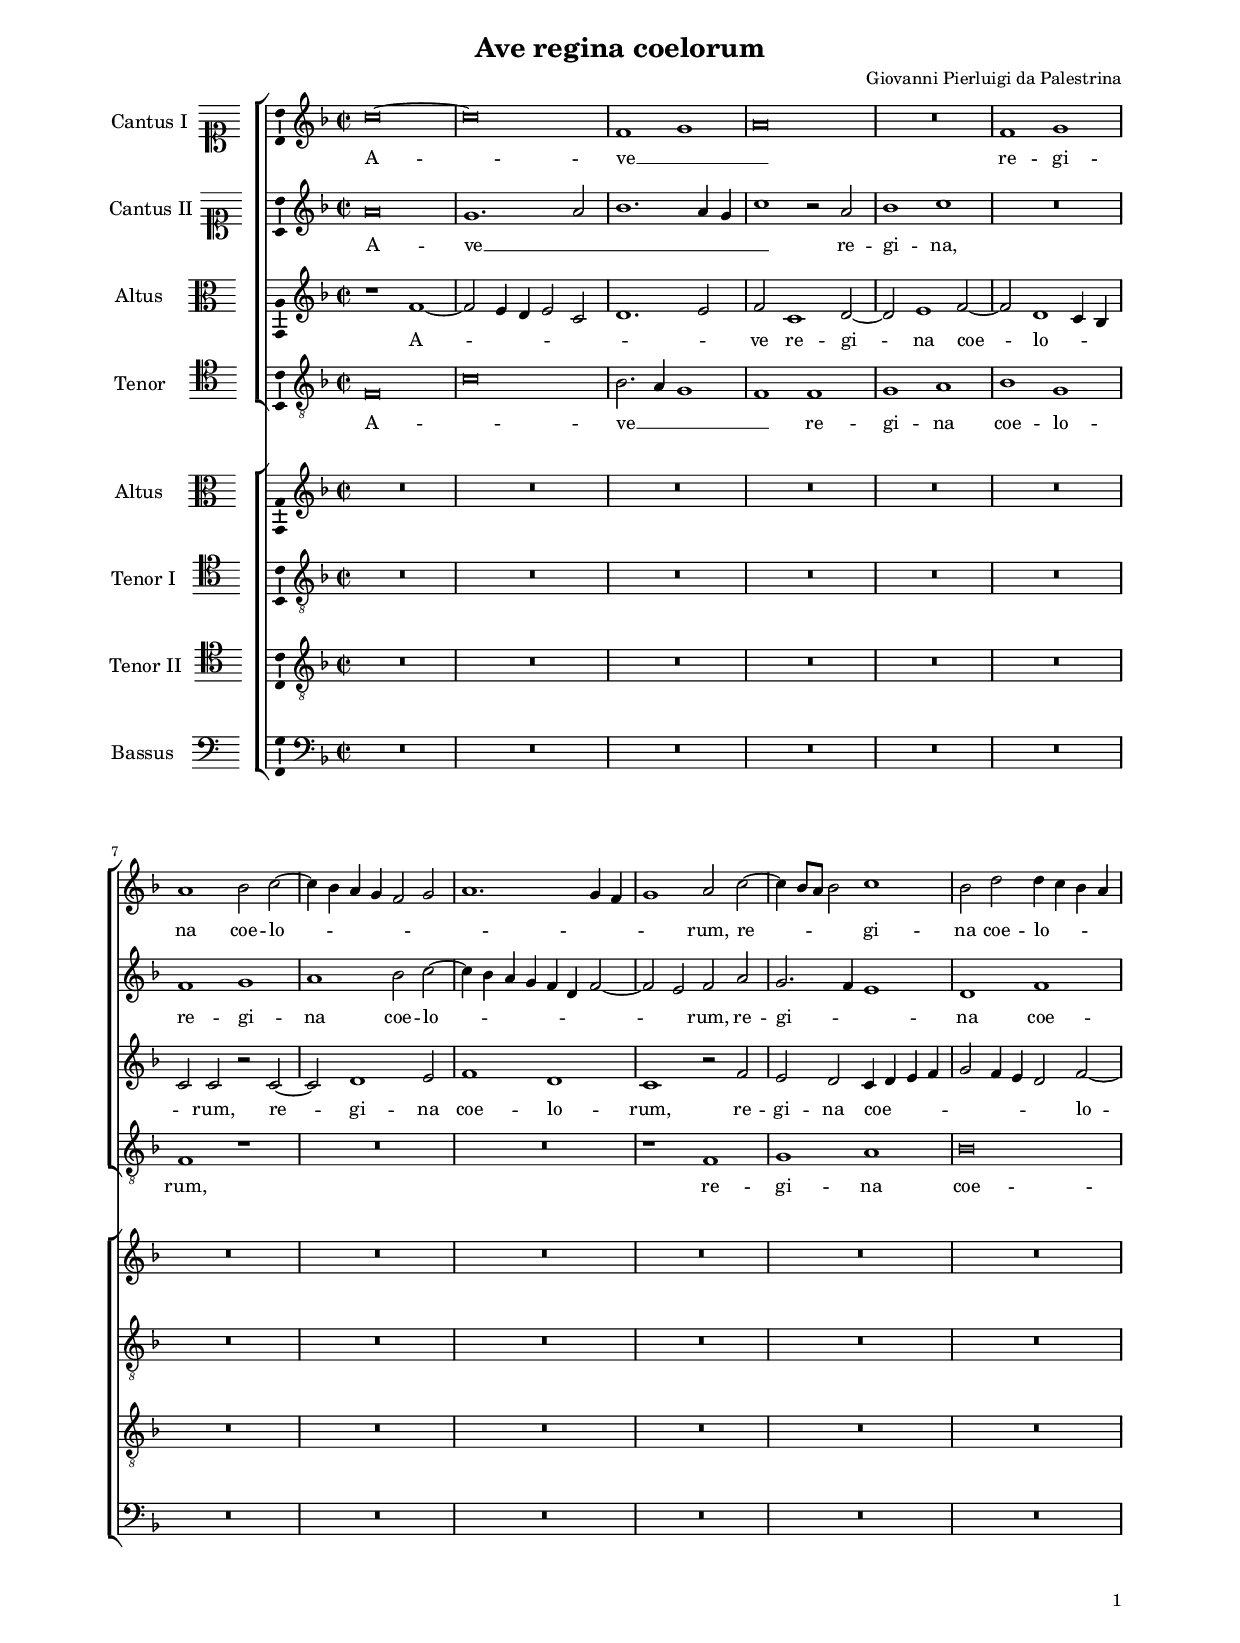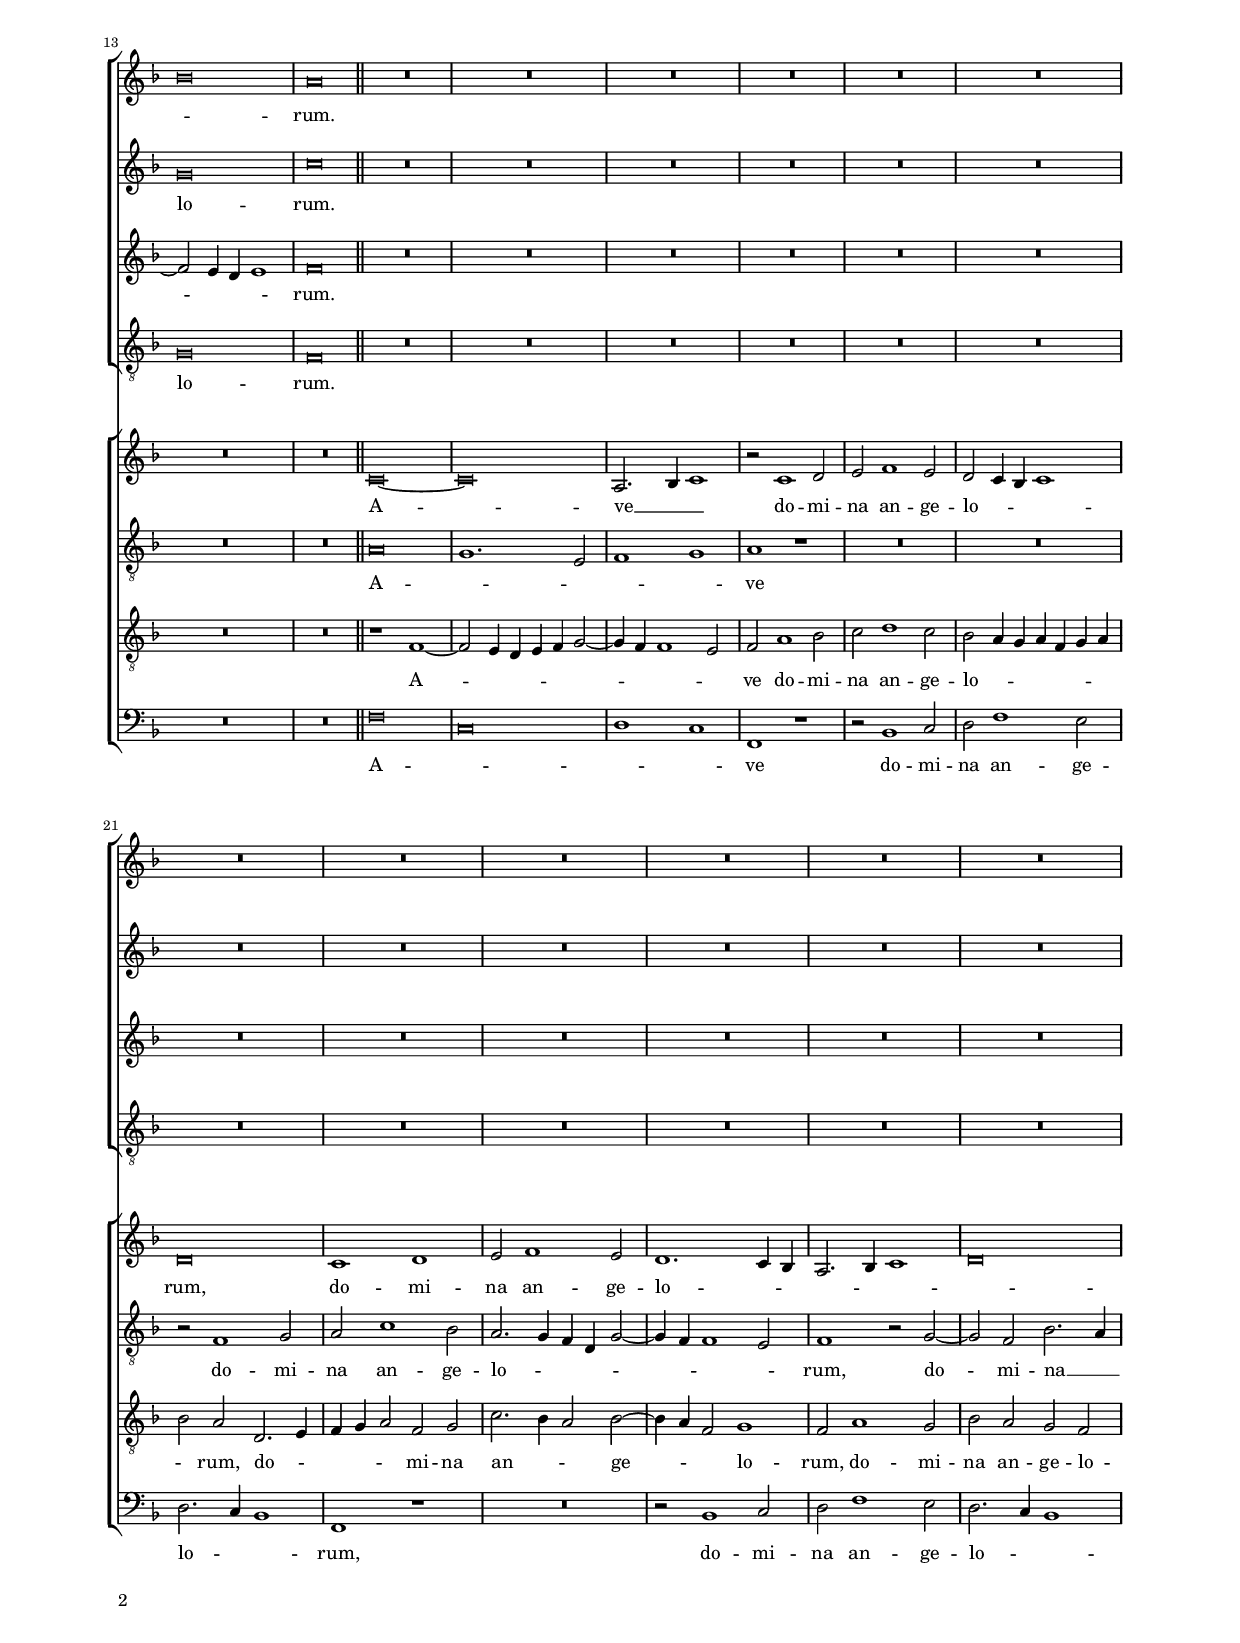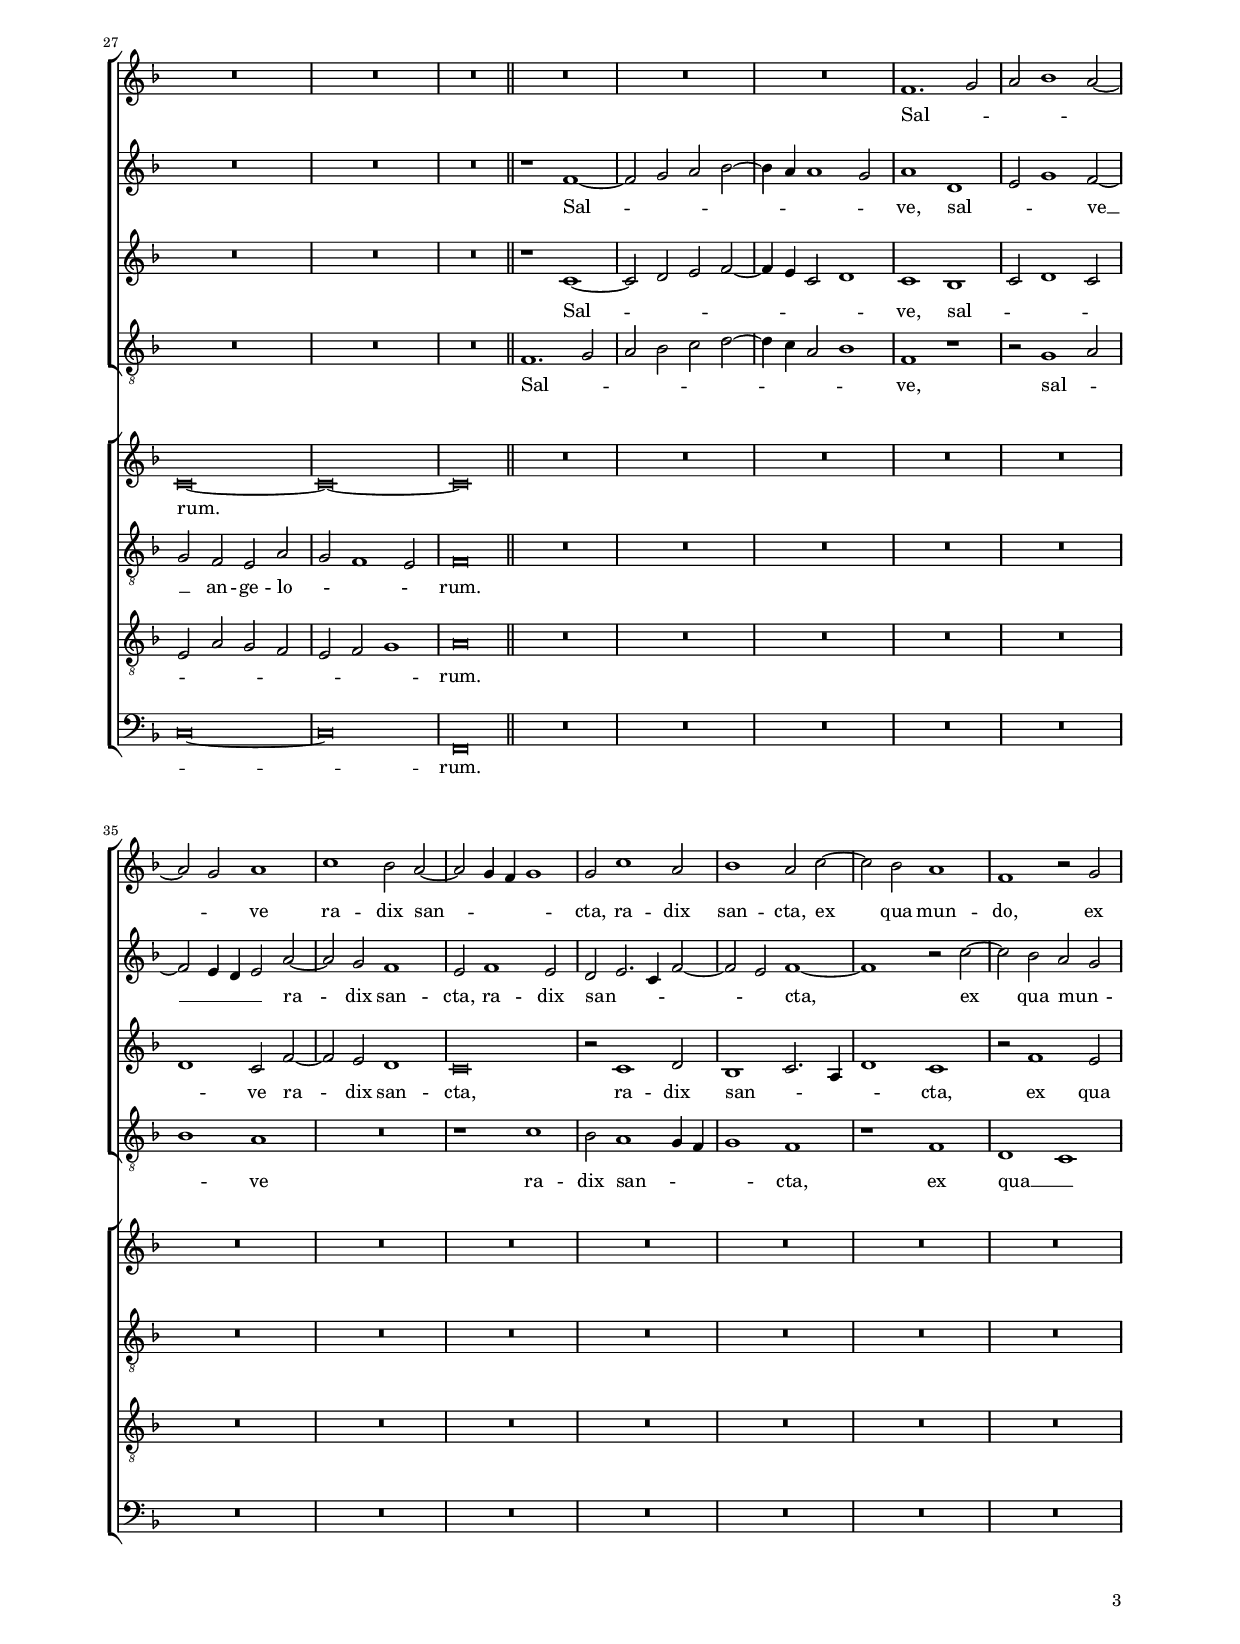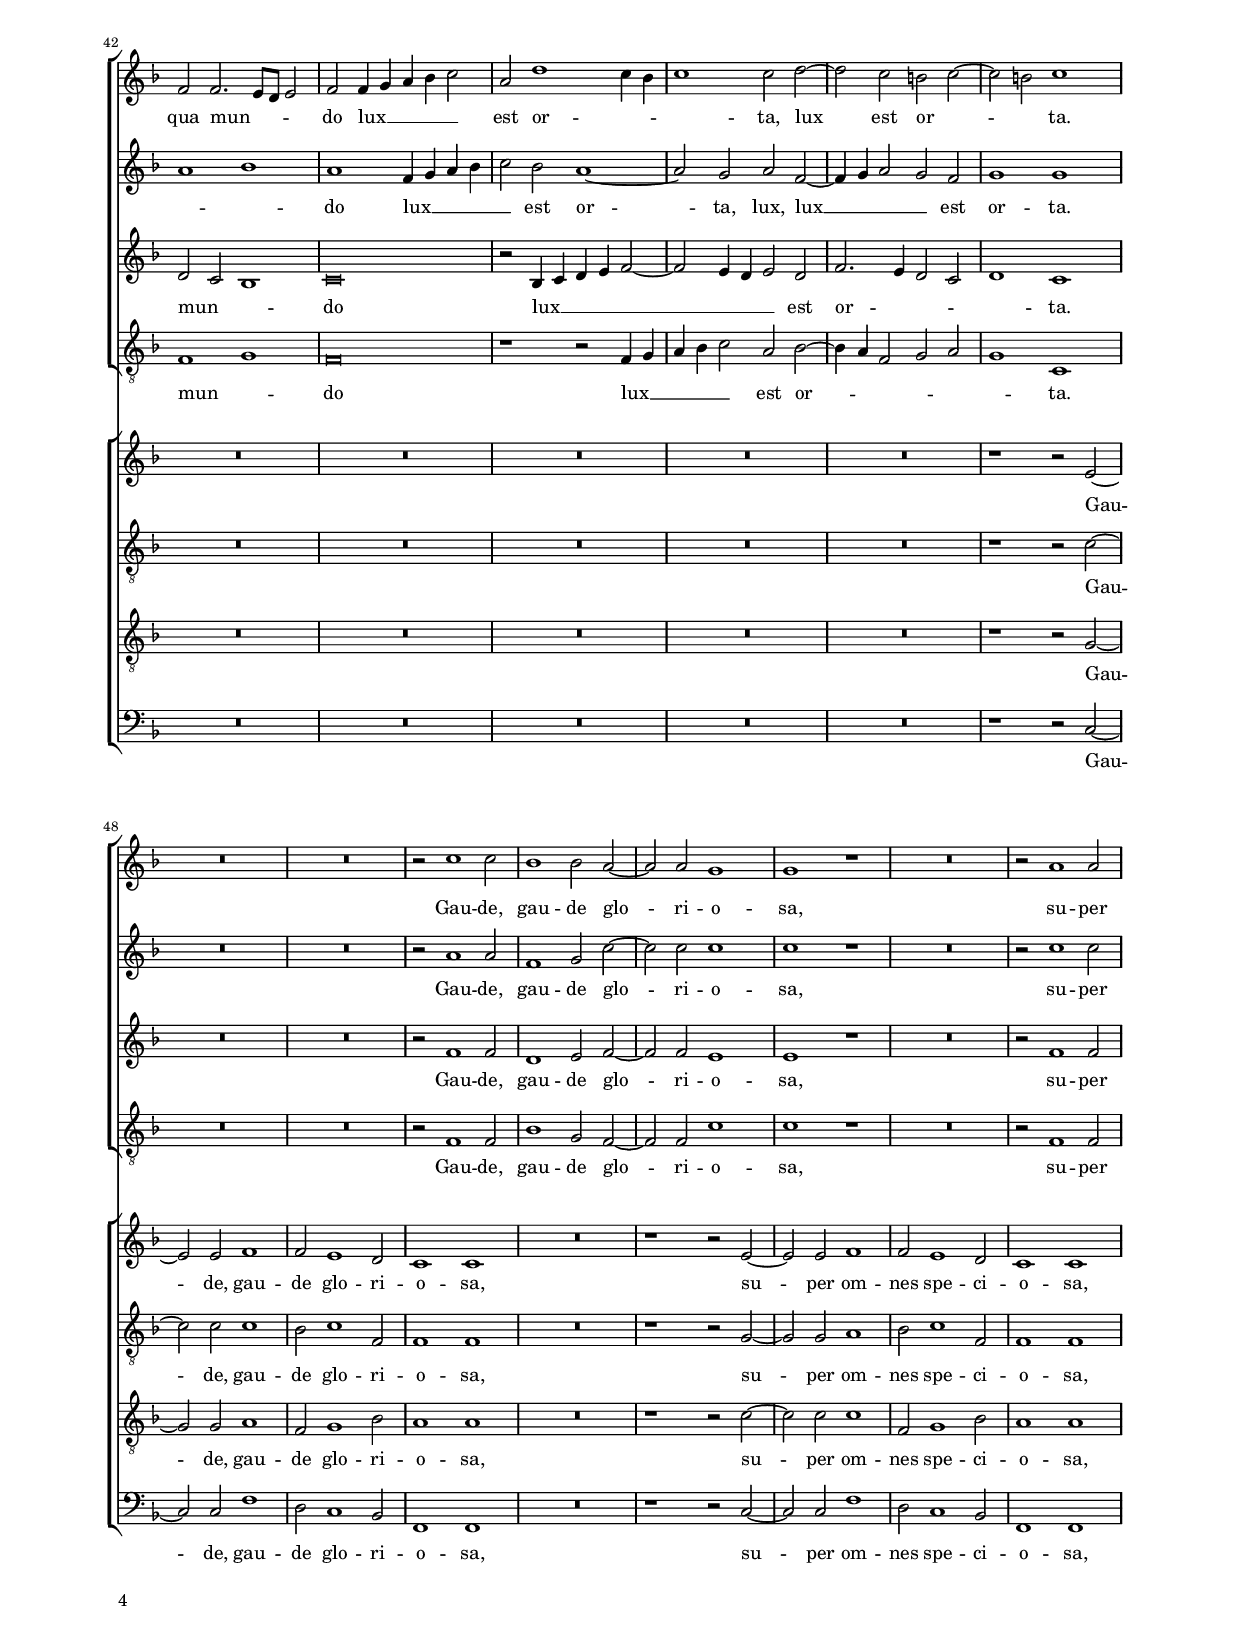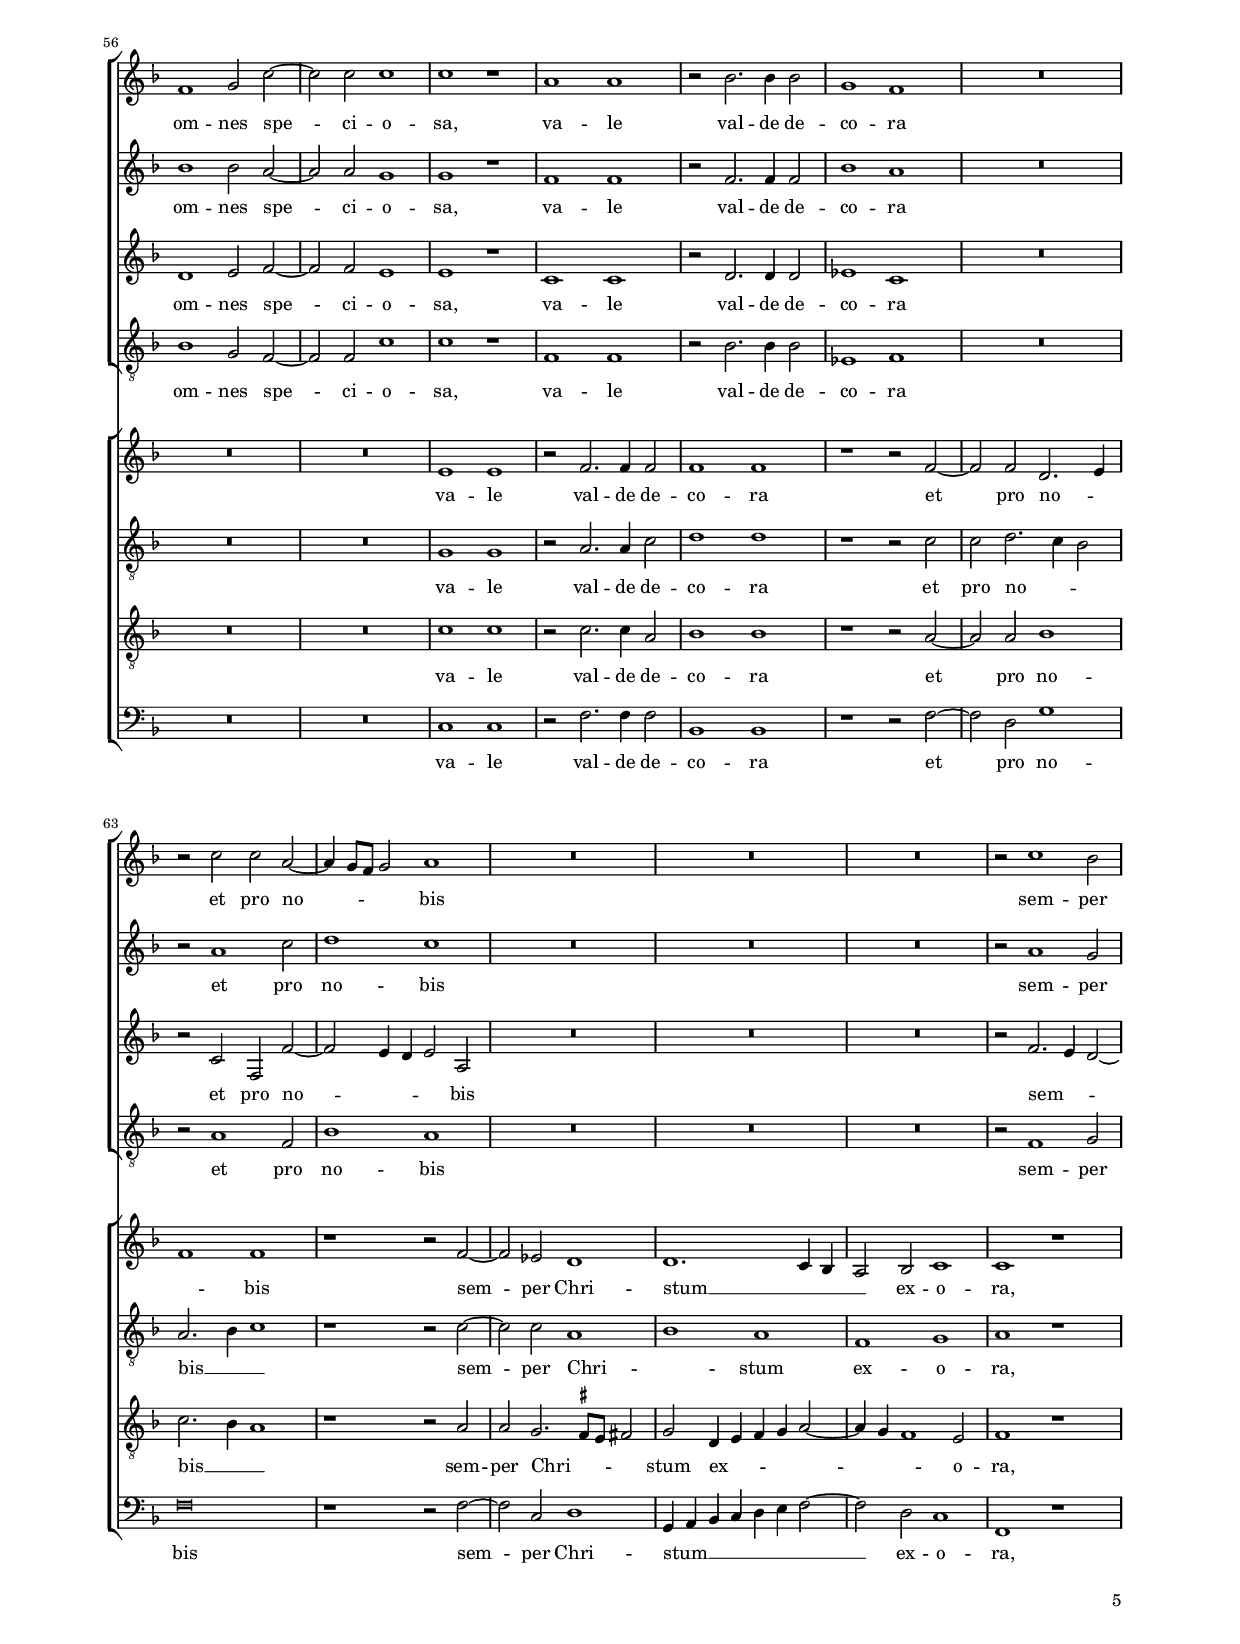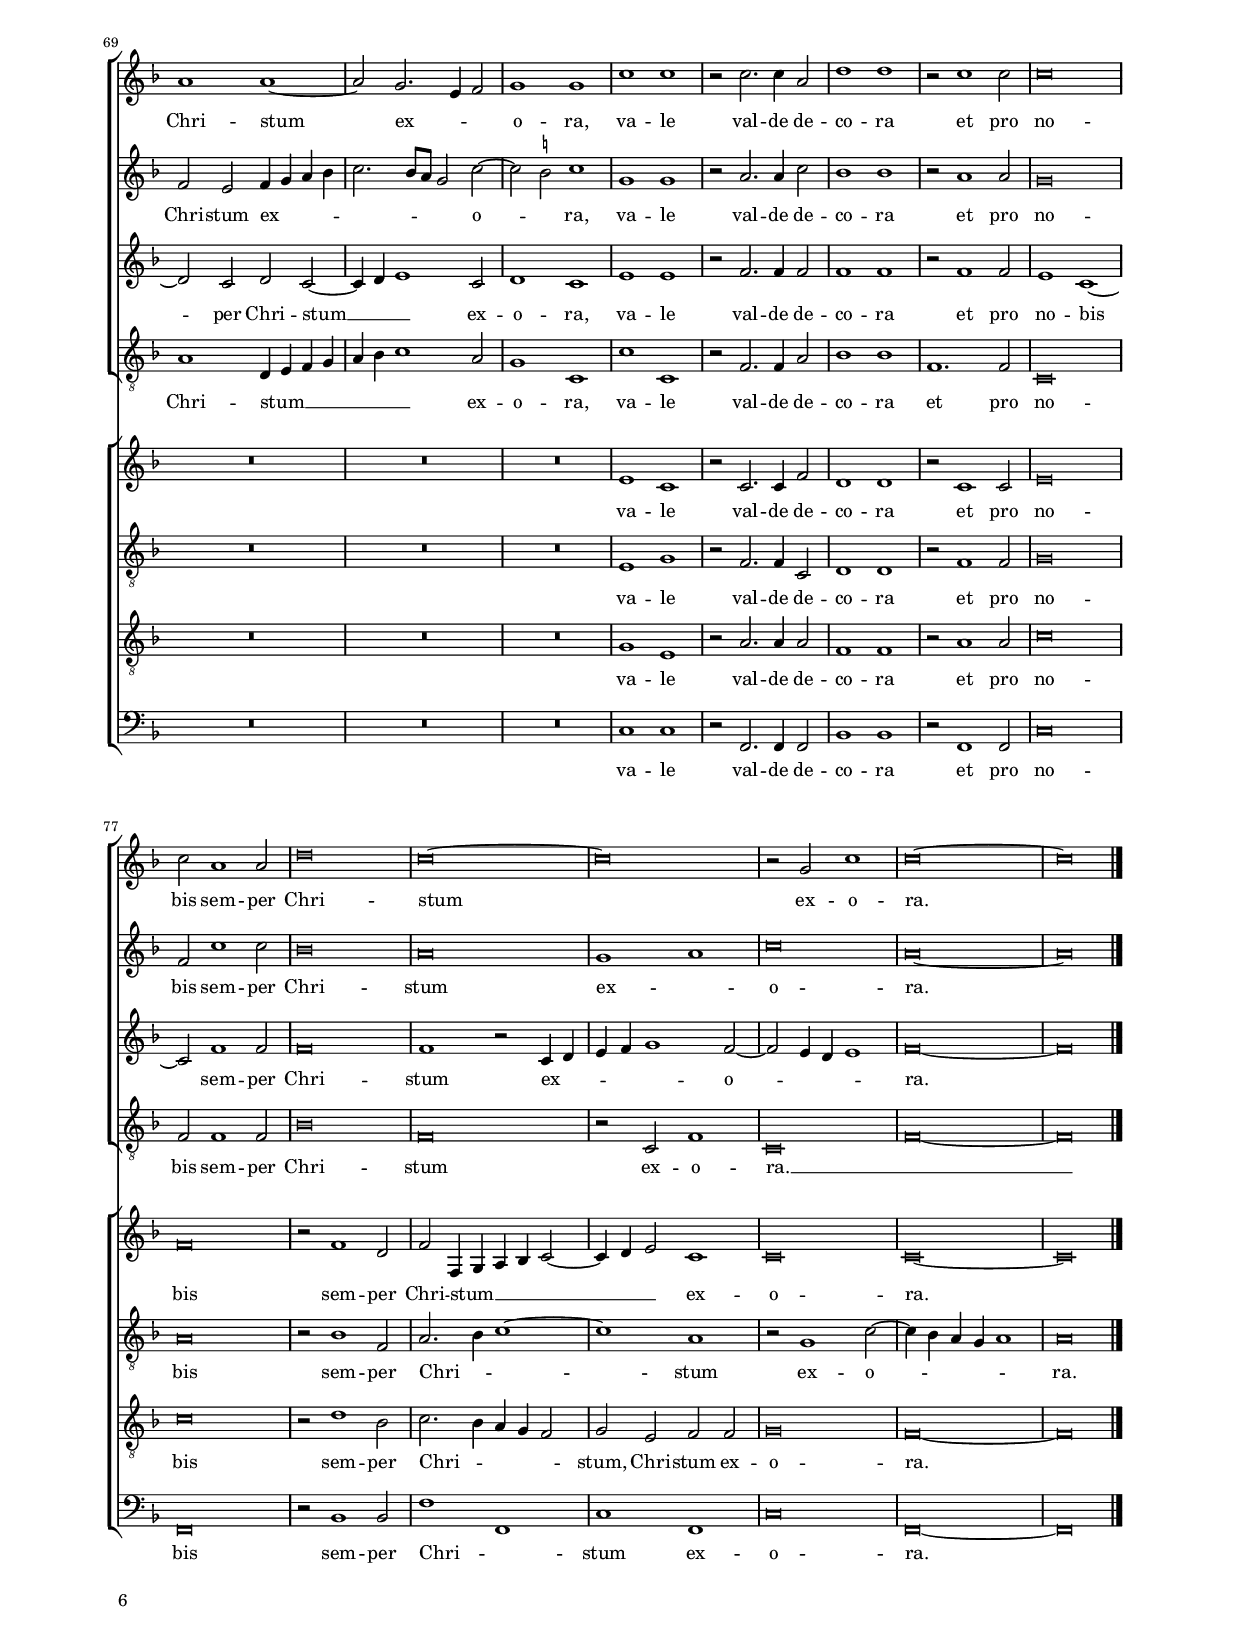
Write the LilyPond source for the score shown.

\header 
{
	title="Ave regina coelorum"
	composer="Giovanni Pierluigi da Palestrina"
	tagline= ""
}

\version "2.24.1"
\language deutsch
#(set-global-staff-size 15)
% #(set-default-paper-size "letter")
#(ly:set-option 'point-and-click #f)


\paper
	{
	top-margin = 1.8 \cm
	bottom-margin = 1.2 \cm
	left-margin = 2 \cm
	right-margin = 2 \cm
	print-page-number = ##f
	ragged-bottom = ##f
	ragged-last-bottom = ##t
%	systems-per-page = 2
%	page-count = 6
	system-system-spacing = #'((basic-distance . 18) (minimum-distance . 14) (padding . 8) (strechability . 250))
	oddFooterMarkup=\markup   \fill-line { "" \fromproperty #'page:page-number-string }
	evenFooterMarkup=\markup  \fill-line { \fromproperty #'page:page-number-string "" }
	last-bottom-spacing = #'((basic-distance . 12) (minimum-distance . 7) (padding . 4))
	}


global =  
	{
	\key f \major
	\time 2/2 \set Score.measureLength = #(ly:make-moment 2/1)
	\skip 1*2*14 \bar "||"
	\skip 1*2*15 \bar "||"
	\skip 1*2*54 \bar "|."
       	}

	ficta = { \once \set suggestAccidentals = ##t }
	
	forget = #(define-music-function (music) (ly:music?) #{
	\accidentalStyle forget
	$music
	\accidentalStyle default
	#})

	
incipitcantusprimus = \markup { \score {
	{
	\set Staff.instrumentName = \markup { \fontsize #1 "Cantus I" }
	\key c \major
	\clef soprano
	s4 \bar ""
	}
	\layout  {
	raggedright = ##t
	indent = 1.6 \cm
	line-width = 2.4 \cm
	\context { \Staff \remove Time_signature_engraver }
	\override Staff.Clef.Y-extent = #'(0 . 0)
	}} \hspace #1 }
      
incipitaltusprimus = \markup { \score {
	{
	\set Staff.instrumentName = \markup { \fontsize #1 "Cantus II" }
	\key c \major
	\clef soprano
	s4 \bar ""
	}
	\layout  {
	raggedright = ##t
	indent = 1.6 \cm
	line-width = 2.4 \cm
	\context { \Staff \remove Time_signature_engraver }
	\override Staff.Clef.Y-extent = #'(0 . 0)
	}} \hspace #1 }
      
incipittenorprimus = \markup { \score {
	{
	\set Staff.instrumentName = \markup { \fontsize #1 "Altus" }
	\key c \major
	\clef alto
	s4 \bar ""
	}
	\layout  {
	raggedright = ##t
	indent = 1.6 \cm
	line-width = 2.4 \cm
	\context { \Staff \remove Time_signature_engraver }
	\override Staff.Clef.Y-extent = #'(0 . 0)
	}} \hspace #1 }


incipitbassusprimus = \markup { \score {
	{
	\set Staff.instrumentName = \markup { \fontsize #1 "Tenor" }
	\key c \major
	\clef tenor
	s4 \bar ""
	}
	\layout  {
	raggedright = ##t
	indent = 1.6 \cm
	line-width = 2.4 \cm
	\context { \Staff \remove Time_signature_engraver }
	\override Staff.Clef.Y-extent = #'(0 . 0)
	}} \hspace #1 }

incipitcantussecundus = \markup { \score {
	{
	\set Staff.instrumentName = \markup { \fontsize #1 "Altus" }
	\key c \major
	\clef alto
	s4 \bar ""
	}
	\layout  {
	raggedright = ##t
	indent = 1.6 \cm
	line-width = 2.4 \cm
	\context { \Staff \remove Time_signature_engraver }
	\override Staff.Clef.Y-extent = #'(0 . 0)
	}} \hspace #1 }


incipitaltussecundus = \markup { \score {
	{
	\set Staff.instrumentName = \markup { \fontsize #1 "Tenor I" }
	\key c \major
	\clef tenor
	s4 \bar ""
	}
	\layout  {
	raggedright = ##t
	indent = 1.6 \cm
	line-width = 2.4 \cm
	\context { \Staff \remove Time_signature_engraver }
	\override Staff.Clef.Y-extent = #'(0 . 0)
	}} \hspace #1 }


incipittenorsecundus = \markup { \score {
	{
	\set Staff.instrumentName = \markup { \fontsize #1 "Tenor II" }
	\key c \major
	\clef tenor
	s4 \bar ""
	}
	\layout  {
	raggedright = ##t
	indent = 1.6 \cm
	line-width = 2.4 \cm
	\context { \Staff \remove Time_signature_engraver }
	\override Staff.Clef.Y-extent = #'(0 . 0)
	}} \hspace #1 }	


incipitbassussecundus = \markup { \score {
	{
	\set Staff.instrumentName = \markup { \fontsize #1 "Bassus" }
	\key c \major
	\clef bass
	s4 \bar ""
	}
	\layout  {
	raggedright = ##t
	indent = 1.6 \cm
	line-width = 2.4 \cm
	\context { \Staff \remove Time_signature_engraver }
	\override Staff.Clef.Y-extent = #'(0 . 0)
	}} \hspace #1 }


cantusprimus =  \relative c''
	{
	c\breve~
	c\breve
	f,1 g
	a\breve
%5
	R\breve |
	f1 g
	a1 b2 c~
	c4 b a g f2 g
	a1. g4 f
%10
	g1 a2 c~ |
	c4 b8 a b2 c1
	b2 d d4 c b a
	b\breve
	a\breve |
%15
	R\breve |
	R\breve
	R\breve
	R\breve
	R\breve
%20
	R\breve |
	R\breve
	R\breve
	R\breve
	R\breve
%25
	R\breve |
	R\breve
	R\breve |
	R\breve
	R\breve |
%30
	R\breve
	R\breve
	R\breve
	f1. g2
	a2 b1 a2~
%35
	a2 g a1
	c1 b2 a~
	a2 g4 f g1 |
	g2 c1 a2
	b1 a2 c~
%40
	c2 b a1
	f1 r2 g
	f2 f2. e8 d e2 |
	f2 f4 g a b c2
	a2 d1 c4 b
%45
	c1 c2 d~
	d2 c h c~
	c2 h c1 |
	R\breve
	R\breve
%50
	r2 c1 c2
	b1 b2 a~
	a2 a g1 |
	g1 r
	R\breve
%55
	r2 a1 a2
	f1 g2 c~
	c2 c c1 |
	c1 r
	a1 a
%60
	r2 b2. b4 b2
	g1 f
	R\breve |
	r2 c' c a~
	a4 g8 f g2 a1
%65
	R\breve
	R\breve
	R\breve |
	r2 c1 b2
	a1 a~
%70
	a2 g2. e4 f2
	g1 g
	c1 c |
	r2 c2. c4 a2
	d1 d
%75
	r2 c1 c2
	c\breve
	c2 a1 a2 |
	d\breve
	c\breve~
%80
	c\breve
	r2 g c1
	c\breve~
	c\breve |
	}

altusprimus =  \relative c' 
	{
	a'\breve
	g1. a2
	b1. a4 g
	c1 r2 a
%5
	b1 c |
	R\breve
	f,1 g
	a1 b2 c~
	c4 b a g f d f2~
%10
	f2 e f a |
	g2. f4 e1
	d1 f
	g\breve
	c\breve |
%15
	R\breve |
	R\breve
	R\breve
	R\breve
	R\breve
%20
	R\breve |
	R\breve
	R\breve
	R\breve
	R\breve
%25
	R\breve |
	R\breve
	R\breve
	R\breve
	R\breve |
%30
	r1 f,~ |
	f2 g a b~
	b4 a a1 g2
	a1 d,
	e2 g1 f2~
%35
	f2 e4 d e2 a~ |
	a2 g f1
	e2 f1 e2
	d2 e2. c4 f2~
	f2 e f1~
%40
	f1 r2 c'~ |
	c2 b a g
	a1 b
	a1 f4 g a b
	c2 b a1~
%45
	a2 g a f~ |
	f4 g a2 g f
	g1 g
	R\breve
	R\breve
%50
	r2 a1 a2 |
	f1 g2 c~
	c2 c c1
	c1 r
	R\breve
%55
	r2 c1 c2 |
	b1 b2 a~
	a2 a g1
	g1 r
	f1 f
%60
	r2 f2. f4 f2 |
	b1 a
	R\breve
	r2 a1 c2
	d1 c
%65
	R\breve |
	R\breve
	R\breve
	r2 a1 g2
	f2 e f4 g a b
%70
	c2. b8 a g2 c~ |
	c2 \ficta h c1
	g1 g
	r2 a2. a4 c2
	b1 b
%75
	r2 a1 a2 |
	g\breve
	f2 c'1 c2
	b\breve
	a\breve
%80
	g1 a |
	c\breve
	a\breve~
	a\breve |
	}

tenorprimus =  \relative c' 
	{
	r1 f~
	f2 e4 d e2 c
	d1. e2
	f2 c1 d2~
%5
	d2 e1 f2~ |
	f2 d1 c4 b
	c2 c r2 c~
	c2 d1 e2
	f1 d
%10
	c1 r2 f |
	e2 d c4 d e f
	g2 f4 e d2 f~
	f2 e4 d e1
	f\breve |
%15
	R\breve |
	R\breve
	R\breve
	R\breve
	R\breve
%20
	R\breve |
	R\breve
	R\breve
	R\breve
	R\breve
%25
	R\breve |
	R\breve
	R\breve
	R\breve
	R\breve |
%30
	r1 c~ |
	c2 d e f~
	f4 e c2 d1
	c1 b
	c2 d1 c2
%35
	d1 c2 f~ |
	f2 e d1
	c\breve
	r2 c1 d2
	b1 c2. a4
%40
	d1 c |
	r2 f1 e2
	d2 c b1
	c\breve
	r2 b4 c d e f2~
%45
	f2 e4 d e2 d |
	f2. e4 d2 c
	d1 c
	R\breve
	R\breve
%50
	r2 f1 f2 |
	d1 e2 f~
	f2 f e1
	e1 r
	R\breve
%55
	r2 f1 f2 |
	d1 e2 f~
	f2 f e1
	e1 r
	c1 c
%60
	r2 d2. d4 d2 |
	es1 c
	R\breve
	r2 c f, f'~
	f2 e4 d e2 a,
%65
	R\breve |
	R\breve
	R\breve
	r2 f'2. e4 d2~
	d2 c d c~
%70
	c4 d e1 c2 |
	d1 c
	e1 e
	r2 f2. f4 f2
	f1 f
%75
	r2 f1 f2 |
	e1 c~
	c2 f1 f2
	f\breve
	f1 r2 c4 d
%80
	e4 f g1 f2~ |
	f2 e4 d e1
	f\breve~
	f\breve |
	}

bassusprimus  =  \relative c 
	{
	f\breve
	c'\breve
	b2. a4 g1
	f1 f
%5
	g1 a |
	b1 g
	f1 r
	R\breve
	R\breve
%10
	r1 f |
	g1 a
	b\breve
	g\breve
	f\breve |
%15
	R\breve |
	R\breve
	R\breve
	R\breve
	R\breve
%20
	R\breve |
	R\breve
	R\breve
	R\breve
	R\breve
%25
	R\breve |
	R\breve
	R\breve
	R\breve
	R\breve |	
%30
	f1. g2 |
	a2 b c d~
	d4 c a2 b1
	f1 r
	r2 g1 a2
%35
	b1 a |
	R\breve
	r1 c
	b2 a1 g4 f
	g1 f
%40
	r1 f |
	d1 c
	f1 g
	f\breve
	r1 r2 f4 g
%45
	a4 b c2 a b~ |
	b4 a f2 g a
	g1 c,
	R\breve
	R\breve
%50
	r2 f1 f2 |
	b1 g2 f~
	f2 f c'1
	c1 r
	R\breve
%55
	r2 f,1 f2 |
	b1 g2 f~
	f2 f c'1
	c1 r
	f,1 f
%60
	r2 b2. b4 b2 |
	es,1 f
	R\breve
	r2 a1 f2
	b1 a
%65
	R\breve |
	R\breve
	R\breve
	r2 f1 g2
	a1 d,4 e f g
%70
	a4 b c1 a2 |
	g1 c,
	c'1 c,
	r2 f2. f4 a2
	b1 b
%75
	f1. f2 |
	c\breve
	f2 f1 f2
	b\breve
	f\breve
%80
	r2 c f1 |
	c\breve
	f\breve~
	f\breve |
	}

cantussecundus =  \relative c''
	{
	R\breve
	R\breve
	R\breve
	R\breve
%5
	R\breve |
	R\breve
	R\breve
	R\breve
	R\breve	
%10
	R\breve |
	R\breve
	R\breve
	R\breve
	R\breve	|
%15
	c,\breve~
	c\breve
	a2. b4 c1
	r2 c1 d2
	e2 f1 e2
%20
	d2 c4 b c1 |
	d\breve
	c1 d
	e2 f1 e2
	d1. c4 b
%25
	a2. b4 c1 |
	d\breve
	c\breve~
	c\breve~
	c\breve |
%30
	R\breve |
	R\breve 
	R\breve 
	R\breve 
	R\breve 
%35
	R\breve  |
	R\breve 
	R\breve 
	R\breve 
	R\breve 
%40
	R\breve |
	R\breve 
	R\breve 
	R\breve 
	R\breve 
%45
	R\breve  |
	R\breve 
	r1 r2 e~
	e2 e f1
	f2 e1 d2
%50
	c1 c |
	R\breve
	r1 r2 e~
	e2 e f1
	f2 e1 d2
%55
	c1 c |
	R\breve 
	R\breve 
	e1 e
	r2 f2. f4 f2
%60
	f1 f |
	r1 r2 f~
	f2 f d2. e4
	f1 f
	r1 r2 f~
%65
	f2 es d1 |
	d1. c4 b
	a2 b c1
	c1 r
	R\breve 
%70
	R\breve |
	R\breve 
	e1 c
	r2 c2. c4 f2
	d1 d
%75
	r2 c1 c2 |
	e\breve
	f\breve
	r2 f1 d2
	f2 f,4 g a b c2~
%80
	c4 d e2 c1 |  
	c\breve
	c\breve~
	c\breve |
	}

altussecundus =  \relative c'
	{
	R\breve
	R\breve
	R\breve
	R\breve
%5
	R\breve |
	R\breve
	R\breve
	R\breve
	R\breve	
%10
	R\breve |
	R\breve
	R\breve
	R\breve
	R\breve	
%15
	a\breve
	g1. e2
	f1 g
	a1 r
	R\breve
%20
	R\breve |
	r2 f1 g2
	a2 c1 b2
	a2. g4 f d g2~
	g4 f f1 e2
%25
	f1 r2 g~ |
	g2 f b2. a4
	g2 f e a
	g2 f1 e2
	f\breve |
%30
	R\breve |
	R\breve 
	R\breve 
	R\breve 
	R\breve 
%35
	R\breve  |
	R\breve 
	R\breve 
	R\breve 
	R\breve 
%40
	R\breve |
	R\breve 
	R\breve 
	R\breve 
	R\breve 
%45
	R\breve |
	R\breve
	r1 r2 c'~
	c2 c c1
	b2 c1 f,2
%50
	f1 f |
	R\breve
	r1 r2 g~
	g2 g a1
	b2 c1 f,2
%55
	f1 f |
	R\breve
	R\breve
	g1 g
	r2 a2. a4 c2
%60
	d1 d |
	r1 r2 c
	c2 d2. c4 b2
	a2. b4 c1
	r1 r2 c~
%65
	c2 c a1 |
	b1 a
	f1 g
	a1 r
	R\breve
%70
	R\breve |
	R\breve
	e1 g
	r2 f2. f4 c2
	d1 d
%75
	r2 f1 f2 |
	g\breve
	a\breve
	r2 b1 f2
	a2. b4 c1~
%80
	c1 a |
	r2 g1 c2~
	c4 b a g a1
	a\breve |
      }

tenorsecundus =  \relative c'
	{
	R\breve
	R\breve
	R\breve
	R\breve
%5
	R\breve |
	R\breve
	R\breve
	R\breve
	R\breve	
%10
	R\breve |
	R\breve
	R\breve
	R\breve
	R\breve	
%15
	r1 f,~ |
	f2 e4 d e f g2~
	g4 f f1 e2
	f2 a1 b2
	c2 d1 c2
%20
	b2 a4 g a f g a |
	b2 a d,2. e4
	f4 g a2 f g
	c2. b4 a2 b~
	b4 a f2 g1
%25
	f2 a1 g2 |
	b2 a g f
	e2 a g f
	e2 f g1
	a\breve |
%30
	R\breve |
	R\breve 
	R\breve 
	R\breve 
	R\breve 
%35
	R\breve  |
	R\breve 
	R\breve 
	R\breve 
	R\breve 
%40
	R\breve |
	R\breve 
	R\breve 
	R\breve 
	R\breve 
%45
	R\breve |
	R\breve
	r1 r2 g~
	g2 g a1
	f2 g1 b2
%50
	a1 a |
	R\breve
	r1 r2 c~
	c2 c c1
	f,2 g1 b2
%55
	a1 a |
	R\breve
	R\breve
	c1 c
	r2 c2. c4 a2
%60
	b1 b |
	r1 r2 a~
	a2 a b1
	c2. b4 a1
	r1 r2 a
%65
	a2 g2. \ficta fis8 e fis!2 |
	g2 d4 e f g a2~
	a4 g f1 e2
	f1 r
	R\breve
%70
	R\breve |
	R\breve 
	g1 e
	r2 a2. a4 a2
	f1 f
%75
	r2 a1 a2 |
	c\breve
	c\breve
	r2 d1 b2
	c2. b4 a g f2
%80
	g2 e f f |
	g\breve
	f\breve~
	f\breve |
	}

bassussecundus =  \relative c
	{
	R\breve
	R\breve
	R\breve
	R\breve
%5
	R\breve |
	R\breve
	R\breve
	R\breve
	R\breve	
%10
	R\breve |
	R\breve
	R\breve
	R\breve
	R\breve	
%15
	f\breve |
	c\breve
	d1 c
	f,1 r
	r2 b1 c2
%20
	d2 f1 e2 |
	d2. c4 b1
	f1 r
	R\breve
	r2 b1 c2
%25
	d2 f1 e2 |
	d2. c4 b1
	c\breve~
	c\breve
	f,\breve |
%30
	R\breve |
	R\breve 
	R\breve 
	R\breve 
	R\breve 
%35
	R\breve  |
	R\breve 
	R\breve 
	R\breve 
	R\breve 
%40
	R\breve |
	R\breve 
	R\breve 
	R\breve 
	R\breve 
%45
	R\breve |
	R\breve
	r1 r2 c'~
	c2 c f1
	d2 c1 b2
%50
	f1 f |
	R\breve
	r1 r2 c'~
	c2 c f1
	d2 c1 b2
%55
	f1 f |
	R\breve
	R\breve
	c'1 c
	r2 f2. f4 f2
%60
	b,1 b |
	r1 r2 f'~
	f2 d g1
	f\breve
	r1 r2 f~
%65
	f2 c d1 |
	g,4 a b c d e f2~
	f2 d c1
	f,1 r
	R\breve
%70
	R\breve |
	R\breve
	c'1 c
	r2 f,2. f4 f2
	b1 b
%75
	r2 f1 f2 |
	c'\breve
	f,\breve
	r2 b1 b2
	f'1 f,
%80
	c'1 f,
	c'\breve
	f,\breve~
	f\breve |
	}


lyricscantusprimus = \lyricmode {
	A -- ve __ _ _ re -- gi -- na coe -- lo -- _ _ _ _ _ _ _ _ _ rum,
	re -- _ _ _ gi -- na coe -- lo -- _ _ _ _ rum.
	Sal -- _ _ _ _ _ ve ra -- dix san -- _ _ _ cta,
	ra -- dix san -- cta,
	ex qua mun -- do,
	ex qua mun -- _ _ _ do
	lux __ _ _ _ _ est or -- _ _ _ ta,
	lux est or -- _ _ ta.
	Gau -- de,
	gau -- de glo -- ri -- o -- sa,
	su -- per om -- nes spe -- ci -- o -- sa,
	va -- le val -- de de -- co -- ra
	et pro no -- _ _ _ bis sem -- per
	Chri -- stum ex -- _ _ o -- ra,
	va -- le val -- de de -- co -- ra
	et pro no -- bis sem -- per
	Chri -- stum ex -- o -- ra.
	}

lyricsaltusprimus = \lyricmode {
	A -- ve __ _ _ _ _ _ re -- gi -- na,
	re -- gi -- na coe -- lo -- _ _ _ _ _ _ _ rum,
	re -- gi -- _ _ na coe -- lo -- rum.
	Sal -- _ _ _ _ _ _ ve,
	sal -- _ _ ve __ _ _ _ ra -- dix san -- cta,
	ra -- dix san -- _ _ _ _ cta,
	ex qua mun -- _ _ _ do
	lux __ _ _ _ _ est or -- ta,
	lux,
	lux __ _ _ _ est or -- ta.
	Gau -- de,
	gau -- de glo -- ri -- o -- sa,
	su -- per om -- nes spe -- ci -- o -- sa,
	va -- le val -- de de -- co -- ra
	et pro no -- bis sem -- per
	Chri -- stum ex -- _ _ _ _ _ _ _ o -- _ ra,
	va -- le val -- de de -- co -- ra
	et pro no -- bis sem -- per
	Chri -- stum ex -- _ o -- ra.
	}

lyricstenorprimus = \lyricmode {
	A -- _ _ _ _ _ _ ve re -- gi -- na coe -- lo -- _ _ _ rum,
	re -- gi -- na coe -- lo -- rum,
	re -- gi -- na coe -- _ _ _ _ _ _ _ lo -- _ _ _ rum.
	Sal -- _ _ _ _ _ _ ve,
	sal -- _ _ _ _ ve ra -- dix san -- cta,
	ra -- dix san -- _ _ _ cta,
	ex qua mun -- _ _ do
	lux __ _ _ _ _ _ _ _ est or -- _ _ _ _ ta.
	Gau -- de,
	gau -- de glo -- ri -- o -- sa,
	su -- per om -- nes spe -- ci -- o -- sa,
	va -- le val -- de de -- co -- ra
	et pro no -- _ _ _ bis sem -- _ _ per
	Chri -- stum __ _ _ ex -- o -- ra,
	va -- le val -- de de -- co -- ra
	et pro no -- bis sem -- per
	Chri -- stum ex -- _ _ _ _ o -- _ _ _ ra.
	}

lyricsbassusprimus = \lyricmode {
	A -- _ ve __ _ _ _ re -- gi -- na coe -- lo -- rum,
	re -- gi -- na coe -- lo -- rum.
	Sal -- _ _ _ _ _ _ _ _ ve,
	sal -- _ _ ve ra -- dix san -- _ _ _ cta,
	ex qua __ _ mun -- _ do
	lux __ _ _ _ _ est or -- _ _ _ _ _ ta.
	Gau -- de,
	gau -- de glo -- ri -- o -- sa,
	su -- per om -- nes spe -- ci -- o -- sa,
	va -- le val -- de de -- co -- ra
	et pro no -- bis sem -- per
	Chri -- stum __ _ _ _ _ _ _ ex -- o -- ra,
	va -- le val -- de de -- co -- ra
	et pro no -- bis sem -- per
	Chri -- stum ex -- o -- ra. __ _
	}

lyricscantussecundus = \lyricmode {
	A -- ve __ _ _ do -- mi -- na an -- ge -- lo -- _ _ _ rum,
	do -- mi -- na an -- ge -- lo -- _ _ _ _ _ _ rum.
	Gau -- de,
	gau -- de glo -- ri -- o -- sa,
	su -- per om -- nes spe -- ci -- o -- sa,
	va -- le val -- de de -- co -- ra
	et pro no -- _ _ bis sem -- per Chri -- stum __ _ _ _ ex -- o -- ra,
	va -- le val -- de de -- co -- ra
	et pro no -- bis sem -- per Chri -- stum __ _ _ _ _ _ _ ex -- o -- ra.
	}

lyricsaltussecundus = \lyricmode {
	A -- _ _ _ _ ve do -- mi -- na an -- ge -- lo -- _ _ _ _ _ _ _ rum,
	do -- mi -- na __ _ _ an -- ge -- lo -- _ _ _ rum.
	Gau -- de,
	gau -- de glo -- ri -- o -- sa,
	su -- per om -- nes spe -- ci -- o -- sa,
	va -- le val -- de de -- co -- ra
	et pro no -- _ _ bis __ _ _ sem -- per Chri -- _ stum ex -- o -- ra,
	va -- le val -- de de -- co -- ra
	et pro no -- bis sem -- per Chri -- _ _ stum ex -- o -- _ _ _ _ ra.
	}

lyricstenorsecundus = \lyricmode {
	A -- _ _ _ _ _ _ _ _ ve do -- mi -- na an -- ge -- lo -- _ _ _ _ _ _ _ rum,
	do -- _ _ _ _ mi -- na an -- _ _ ge -- _ _ lo -- rum,
	do -- mi -- na an -- ge -- lo -- _ _ _ _ _ _ _ rum.
	Gau -- de,
	gau -- de glo -- ri -- o -- sa,
	su -- per om -- nes spe -- ci -- o -- sa,
	va -- le val -- de de -- co -- ra
	et pro no -- bis __ _ _ sem -- per Chri -- _ _ _ stum ex -- _ _ _ _ _ _ o -- ra,
	va -- le val -- de de -- co -- ra
	et pro no -- bis sem -- per Chri -- _ _ _ _ stum,
	Chri -- stum ex -- o -- ra.
	}

lyricsbassussecundus = \lyricmode {
	A -- _ _ _ ve do -- mi -- na an -- ge -- lo -- _ _ rum,
	do -- mi -- na an -- ge -- lo -- _ _ _ rum.
	Gau -- de,
	gau -- de glo -- ri -- o -- sa,
	su -- per om -- nes spe -- ci -- o -- sa,
	va -- le val -- de de -- co -- ra
	et pro no -- bis sem -- per Chri -- stum __ _ _ _ _ _ _ ex -- o -- ra,
	va -- le val -- de de -- co -- ra
	et pro no -- bis sem -- per Chri -- _ stum ex -- o -- ra.
	}


\score
	{
	\transpose c c {
	<<
	\new ChoirStaff \with { \override StaffGrouper.staffgroup-staff-spacing.basic-distance = #15 
				\override StaffGrouper.staff-staff-spacing.basic-distance = #12 }
	<<
	
	\new Staff << \global
	\new Voice="v1" {
		\set Staff.instrumentName=\incipitcantusprimus
		\set Staff.midiInstrument = "reed organ"
		\clef violin
		\cantusprimus }
	\new Lyrics \lyricsto "v1" {\lyricscantusprimus }
	>>
	
	\new Staff << \global
	\new Voice="v2" {
		\set Staff.instrumentName=\incipitaltusprimus
		\set Staff.midiInstrument = "reed organ"
		\clef violin 
		\altusprimus }
	\new Lyrics \lyricsto "v2" {\lyricsaltusprimus }
	>>
	
	\new Staff << \global
	\new Voice="v3" {
		\set Staff.instrumentName=\incipittenorprimus
		\set Staff.midiInstrument = "reed organ"
		\clef violin %"G_8"
		\tenorprimus }
	\new Lyrics \lyricsto "v3" {\lyricstenorprimus }
	>>
	
	\new Staff << \global
	\new Voice="v4" {
		\set Staff.instrumentName=\incipitbassusprimus
		\set Staff.midiInstrument = "reed organ"
		\clef "G_8" 
		\bassusprimus }
	\new Lyrics \lyricsto "v4" {\lyricsbassusprimus}
	>>
	>>
	
	\new ChoirStaff \with { \override StaffGrouper.staff-staff-spacing.basic-distance = #12 }
	<<
	
	\new Staff << \global
	\new Voice="v5" {
		\set Staff.instrumentName=\incipitcantussecundus
		\set Staff.midiInstrument = "church organ"
		\clef violin
		\cantussecundus }
	\new Lyrics \lyricsto "v5" {\lyricscantussecundus }
	>>
	
	\new Staff << \global
	\new Voice="v6" {
		\set Staff.instrumentName=\incipitaltussecundus
		\set Staff.midiInstrument = "church organ"
		\clef "G_8" 
		\altussecundus }
	\new Lyrics \lyricsto "v6" {\lyricsaltussecundus }
	>>
	
	\new Staff << \global
	\new Voice="v7" {
		\set Staff.instrumentName=\incipittenorsecundus
		\set Staff.midiInstrument = "church organ"
		\clef "G_8"
		\tenorsecundus }
	\new Lyrics \lyricsto "v7" {\lyricstenorsecundus }
	>>
	
	\new Staff << \global
	\new Voice="v8" {
		\set Staff.instrumentName=\incipitbassussecundus
		\set Staff.midiInstrument = "church organ"
		\clef bass 
		\bassussecundus }
	\new Lyrics \lyricsto "v8" {\lyricsbassussecundus}
	>>
	>>
>>
	} % transpose

\layout
	{
	indent = 2.5 \cm
	\context { \Lyrics \override VerticalAxisGroup.nonstaff-relatedstaff-spacing.padding = #1.4 }
%	\context { \Lyrics \override LyricText.font-size = #1 }
	\context { \Score \override BarNumber.padding = #2 }
	\context { \Voice \override NoteHead.style = #'baroque }
	\context { \Staff \consists Ambitus_engraver }
	\context { \Staff \override TimeSignature.break-visibility = #end-of-line-invisible }
	}

\midi
	{
	\tempo 2 = 85
	}
      
}

% EOF
